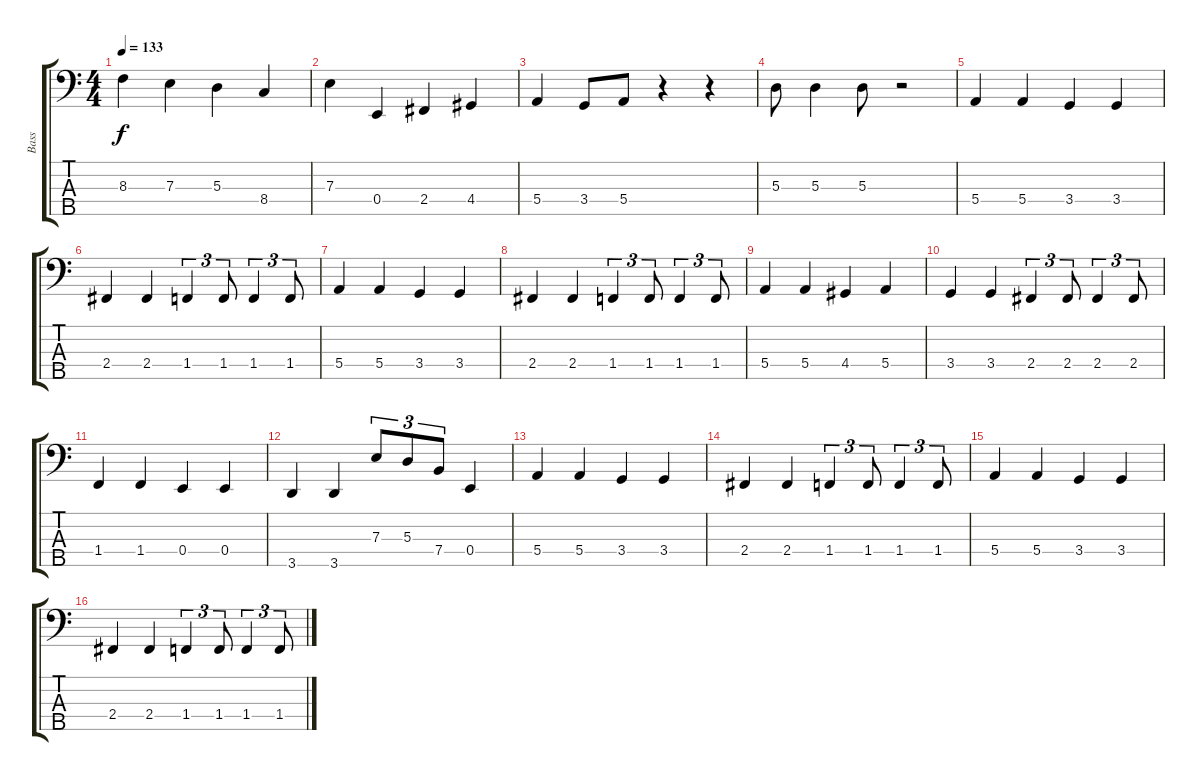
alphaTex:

\track ("Bass" "Bass") {instrument electricbassfinger}
\staff {score tabs}
\tuning (G2 D2 A1 E1 B0) {hide}
\ts (4 4)
\tempo 133
\clef f4
\ks c
8.3.4{dy f} 7.3.4 5.3.4 8.4.4 |
7.3.4 0.4.4 2.4.4 4.4.4 |
5.4.4 3.4.8 5.4.8 r.4 r.4 |
5.3.8 5.3.4 5.3.8 r.2 |
5.4.4 5.4.4 3.4.4 3.4.4 |
2.4.4 2.4.4 1.4.4{tu (3 2)} 1.4.8{tu (3 2)} 1.4.4{tu (3 2)} 1.4.8{tu (3 2)} |
5.4.4 5.4.4 3.4.4 3.4.4 |
2.4.4 2.4.4 1.4.4{tu (3 2)} 1.4.8{tu (3 2)} 1.4.4{tu (3 2)} 1.4.8{tu (3 2)} |
5.4.4 5.4.4 4.4.4 5.4.4 |
3.4.4 3.4.4 2.4.4{tu (3 2)} 2.4.8{tu (3 2)} 2.4.4{tu (3 2)} 2.4.8{tu (3 2)} |
1.4.4 1.4.4 0.4.4 0.4.4 |
3.5.4 3.5.4 7.3.8{tu (3 2)} 5.3.8{tu (3 2)} 7.4.8{tu (3 2)} 0.4.4 |
5.4.4 5.4.4 3.4.4 3.4.4 |
2.4.4 2.4.4 1.4.4{tu (3 2)} 1.4.8{tu (3 2)} 1.4.4{tu (3 2)} 1.4.8{tu (3 2)} |
5.4.4 5.4.4 3.4.4 3.4.4 |
2.4.4 2.4.4 1.4.4{tu (3 2)} 1.4.8{tu (3 2)} 1.4.4{tu (3 2)} 1.4.8{tu (3 2)}
